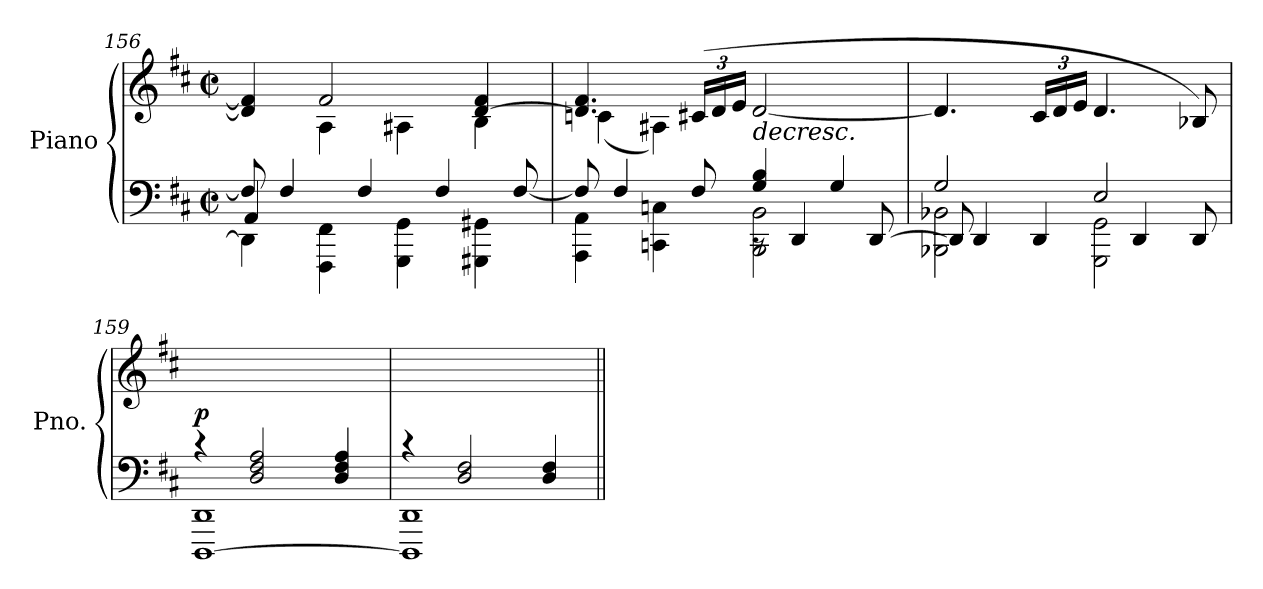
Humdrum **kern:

**kern	**kern	**dynam
*part1	*part1	*part1
*staff2	*staff1	*staff1/2
*I"Piano	*	*
*I'Pno.	*	*
*clefF4	*clefG2	*
*k[f#c#]	*k[f#c#]	*
*M2/2	*M2/2	*
*met(c|)	*met(c|)	*
=156	=156	=156
*^	*^	*
*	*^	*	*	*
4DD\]	8F#/]	4AA/	4d/] 4f#/]	4ryy	.
.	4F#/	.	.	.	.
4FFF#\ 4FF#\	.	4ryy	2f#/	4A\	.
.	4F#/	.	.	.	.
4GGG\ 4GG\	.	2ryy	.	4A#X\	.
.	4F#/	.	.	.	.
4GGG#X\ 4GG#X\	.	.	[4d/ 4f#/	4B\	.
.	[8F#/	.	.	.	.
!!LO:LB:g=z	!!
=157	=157	=157	=157	=157	=157
4AAA\ 4AA\	8F#/]	2ryy	4.d/] 4.f#/	(<4cn\	.
.	4F#/	.	.	.	.
4CCn\ 4Cn\	.	.	.	4A#X\)	.
*	*	*	*Xbrackettup	*	*
.	8F#/	.	(>24c#X/LL	.	.
.	.	.	24d/	.	.
.	.	.	24e/JJ	.	.
!	!	!	!	!	!LO:HP:b
2BBB\ 2BB\	4G/ 4B/	8rCC	[2d/	2ryy	>
.	.	4DD/	.	.	.
.	4G/	.	.	.	.
.	.	[8DD/	.	.	.
*	*	*	*v	*v	*
=158	=158	=158	=158	=158
2BBB-X\ 2BB-X\	2G/	8DD/]	4.d/]	.
.	.	4DD/	.	.
.	.	4DD/	24c#/LL	.
.	.	.	24d/	.
.	.	.	24e/JJ	.
2GGG\ 2GG\	2E/	.	4.d/	.
.	.	4DD/	.	.
.	.	8DD/	8B-X/)	.
=159	=159	=159	=159	=159
!	!	!	!	!LO:DY:a=2
*	*v	*v	*	*
[1DDD 1DD	4rc	1ryy	p
.	2D/ 2F#/ 2A/	.	.
.	4D/ 4F#/ 4A/	.	.
=160	=160	=160	=160
1DDD] 1DD	4rc	1ryy	.
.	2D/ 2F#/	.	.
.	4D/ 4F#/	.	.
*v	*v	*	*
.	.	]
=||	=||	=||
*-	*-	*-
